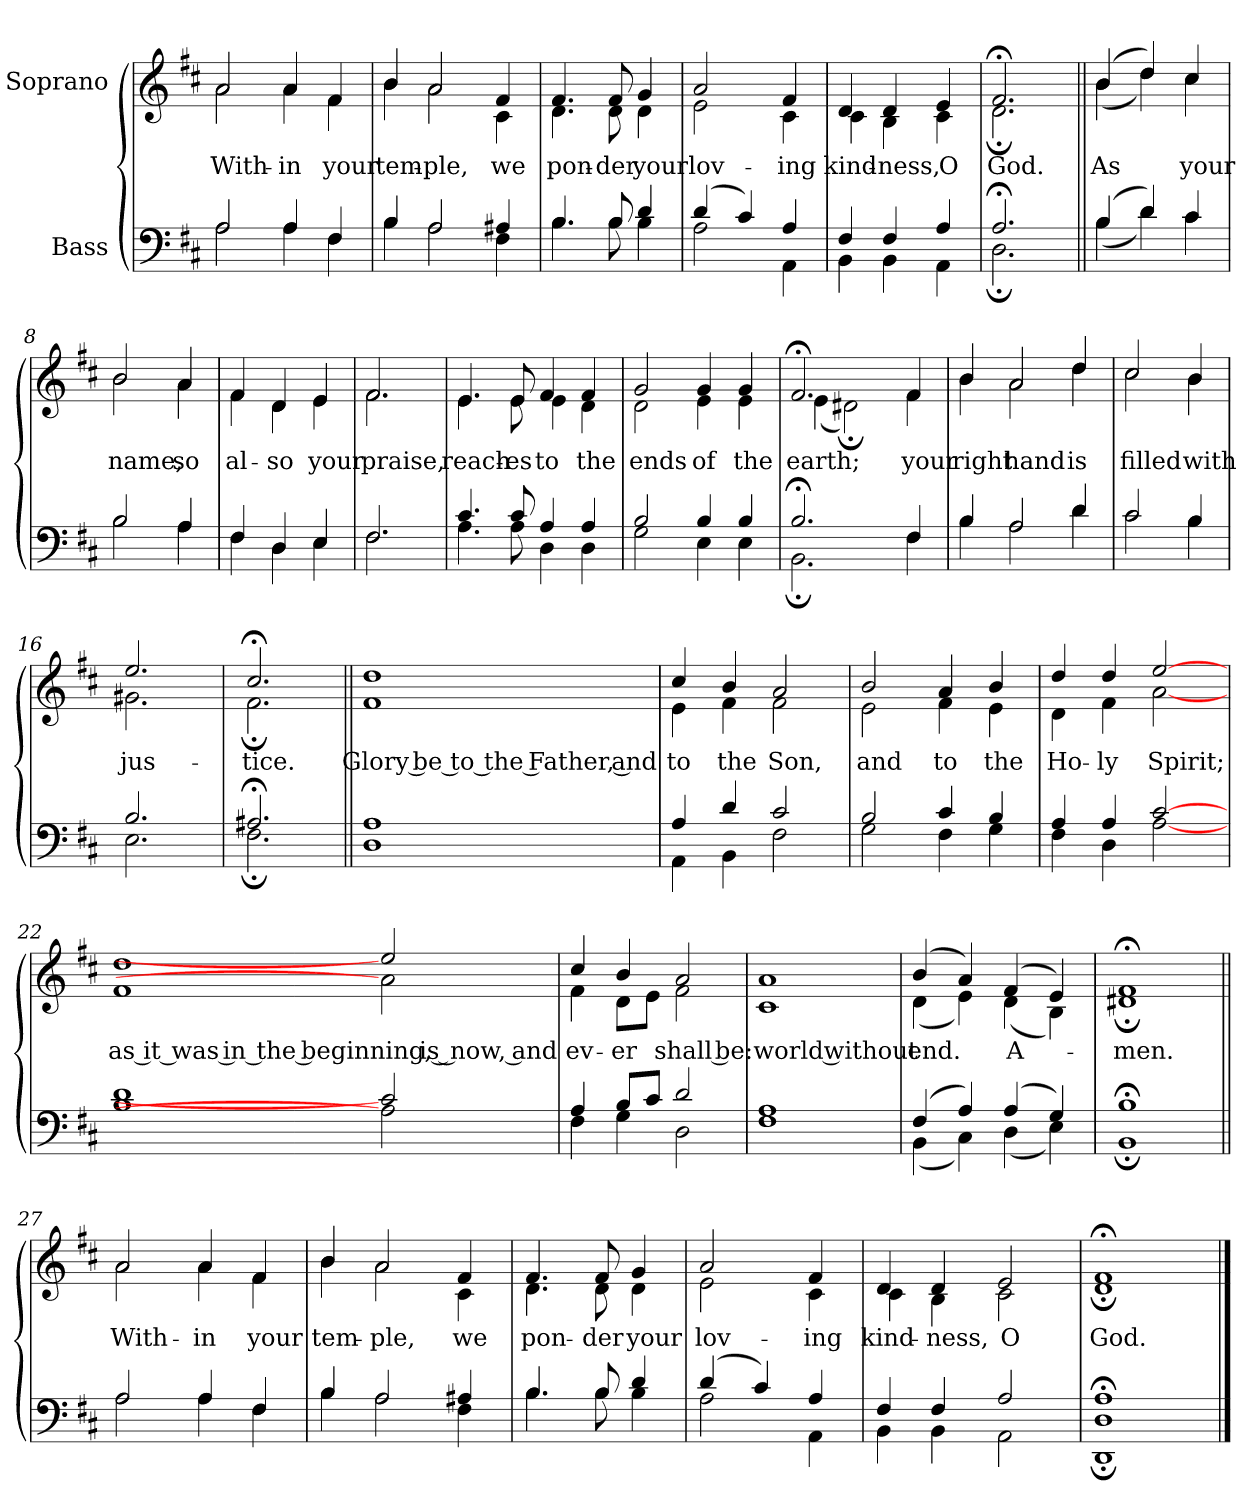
**kern	**kern	**text
*part2	*part1	*part1
*staff2	*staff1	*staff1
*I"Bass	*I"Soprano	*
*clefF4	*clefG2	*
*k[f#c#]	*k[f#c#]	*
*D:	*D:	*
=1	=1	=1
*^	*	*
!	!	!LO:TX:a:B:t=Moderato	!
!	!	!	!LO:LY:b
*	*	*^	*
2A/	2A\	2a/	2a\	With-
!	!	!	!	!LO:LY:b
4A/	4A\	4a/	4a\	-in
!	!	!	!	!LO:LY:b
4F#/	4F#\	4f#/	4f#\	your
=2	=2	=2	=2	=2
!	!	!	!	!LO:LY:b
4B/	4B\	4b/	4b\	tem-
!	!	!	!	!LO:LY:b
2A/	2A\	2a/	2a\	-ple,
!	!	!	!	!LO:LY:b
4A#X/	4F#\	4f#/	4c#\	we
=3	=3	=3	=3	=3
!	!	!	!	!LO:LY:b
4.B/	4.B\	4.f#/	4.d\	pon-
!	!	!	!	!LO:LY:b
8B/	8B\	8f#/	8d\	-der
!	!	!	!	!LO:LY:b
4d/	4B\	4g/	4d\	your
=4	=4	=4	=4	=4
!	!	!	!	!LO:LY:b
(>4d/	2A\	2a/	2e\	lov-
4c#/)	.	.	.	.
!	!	!	!	!LO:LY:b
4A/	4AA\	4f#/	4c#\	-ing
=5	=5	=5	=5	=5
!	!	!	!	!LO:LY:b
4F#/	4BB\	4d/	4c#\	kind-
!	!	!	!	!LO:LY:b
4F#/	4BB\	4d/	4B\	-ness,
!	!	!	!	!LO:LY:b
4A/	4AA\	4e/	4c#\	O
=6	=6	=6	=6	=6
!	!	!	!	!LO:LY:b
2.A;</	2.D;\	2.f#;</	2.d;\	God.
=7||	=7||	=7||	=7||	=7||
!	!	!	!	!LO:LY:b
(>4B/	(<4B\	(>4b/	(<4b\	As
4d/)	4d\)	4dd/)	4dd\)	.
!	!	!	!	!LO:LY:b
4c#/	4c#\	4cc#/	4cc#\	your
=8	=8	=8	=8	=8
!	!	!	!	!LO:LY:b
2B/	2B\	2b/	2b\	name,
!	!	!	!	!LO:LY:b
4A/	4A\	4a/	4a\	so
!!LO:LB:g=z	!!
=9	=9	=9	=9	=9
!	!	!	!	!LO:LY:b
4F#/	4F#\	4f#/	4f#\	al-
!	!	!	!	!LO:LY:b
4D/	4D\	4d/	4d\	-so
!	!	!	!	!LO:LY:b
4E/	4E\	4e/	4e\	your
=10	=10	=10	=10	=10
!	!	!	!	!LO:LY:b
2.F#/	2.F#\	2.f#/	2.f#\	praise,
=11	=11	=11	=11	=11
!	!	!	!	!LO:LY:b
4.c#/	4.A\	4.e/	4.e\	reach-
!	!	!	!	!LO:LY:b
8c#/	8A\	8e/	8e\	-es
!	!	!	!	!LO:LY:b
4A/	4D\	4f#/	4e\	to
!	!	!	!	!LO:LY:b
4A/	4D\	4f#/	4d\	the
=12	=12	=12	=12	=12
!	!	!	!	!LO:LY:b
2B/	2G\	2g/	2d\	ends
!	!	!	!	!LO:LY:b
4B/	4E\	4g/	4e\	of
!	!	!	!	!LO:LY:b
4B/	4E\	4g/	4e\	the
=13	=13	=13	=13	=13
!	!	!	!	!LO:LY:b
2.B;</	2.BB;\	2.f#;</	(<4e\	earth;
.	.	.	2d#X;\)	.
!	!	!	!	!LO:LY:b
4F#/	4F#\	4f#/	4f#\	your
=14	=14	=14	=14	=14
!	!	!	!	!LO:LY:b
4B/	4B\	4b/	4b\	right
!	!	!	!	!LO:LY:b
2A/	2A\	2a/	2a\	hand
!	!	!	!	!LO:LY:b
4d/	4d\	4dd/	4dd\	is
=15	=15	=15	=15	=15
!	!	!	!	!LO:LY:b
2c#/	2c#\	2cc#/	2cc#\	filled
!	!	!	!	!LO:LY:b
4B/	4B\	4b/	4b\	with
=16	=16	=16	=16	=16
!	!	!	!	!LO:LY:b
2.B/	2.E\	2.ee/	2.g#X\	jus-
=17	=17	=17	=17	=17
!	!	!	!	!LO:LY:b
2.A#X;</	2.F#;\	2.cc#;</	2.f#;\	-tice.
!!LO:LB:g=z	!!
=18||	=18||	=18||	=18||	=18||
!	!	!	!	!LO:LY:b
1A	1D	1dd	1f#	Glory be to the Father, and
=19	=19	=19	=19	=19
!	!	!	!	!LO:LY:b
4A/	4AA\	4cc#/	4e\	to
!	!	!	!	!LO:LY:b
4d/	4BB\	4b/	4f#\	the
!	!	!	!	!LO:LY:b
2c#/	2F#\	2a/	2f#\	Son,
=20	=20	=20	=20	=20
!	!	!	!	!LO:LY:b
2B/	2G\	2b/	2e\	and
!	!	!	!	!LO:LY:b
4c#/	4F#\	4a/	4f#\	to
!	!	!	!	!LO:LY:b
4B/	4G\	4b/	4e\	the
=21	=21	=21	=21	=21
!	!	!	!	!LO:LY:b
4A/	4F#\	4dd/	4d\	Ho-
!	!	!	!	!LO:LY:b
4A/	4D\	4dd/	4f#\	-ly
!	!	!	!	!LO:LY:b
[2c#	[2A	[2ee	[2a	Spirit;
!!LO:LB:g=z	!!
=22	=22	=22	=22	=22
!	!	!	!	!LO:LY:b
1d	1B	1dd	1f#	as it was in the beginning, is now, and
2c#]	2A]	2ee]	2a]	.
=23	=23	=23	=23	=23
!	!	!	!	!LO:LY:b
4A/	4F#\	4cc#/	4f#\	ev-
!	!	!	!	!LO:LY:b
8B/L	4G\	4b/	8d\L	-er
8c#/J	.	.	8e\J	.
!	!	!	!	!LO:LY:b
2d/	2D\	2a/	2f#\	shall be:
=24	=24	=24	=24	=24
!	!	!	!	!LO:LY:b
1A	1F#	1a	1c#	world without
=25	=25	=25	=25	=25
!	!	!	!	!LO:LY:b
(>4F#/	(<4BB\	(>4b/	(<4d\	end.
4A/)	4C#\)	4a/)	4e\)	.
!	!	!	!	!LO:LY:b
(>4A/	(<4D\	(>4f#/	(<4d\	A-
4G/)	4E\)	4e/)	4B\)	.
=26	=26	=26	=26	=26
!	!	!	!	!LO:LY:b
1B;<	1BB;	1f#;<	1d#X;	-men.
!!LO:LB:g=z	!!
=27||	=27||	=27||	=27||	=27||
!	!	!	!	!LO:LY:b
2A/	2A\	2a/	2a\	With-
!	!	!	!	!LO:LY:b
4A/	4A\	4a/	4a\	-in
!	!	!	!	!LO:LY:b
4F#/	4F#\	4f#/	4f#\	your
=28	=28	=28	=28	=28
!	!	!	!	!LO:LY:b
4B/	4B\	4b/	4b\	tem-
!	!	!	!	!LO:LY:b
2A/	2A\	2a/	2a\	-ple,
!	!	!	!	!LO:LY:b
4A#X/	4F#\	4f#/	4c#\	we
=29	=29	=29	=29	=29
!	!	!	!	!LO:LY:b
4.B/	4.B\	4.f#/	4.d\	pon-
!	!	!	!	!LO:LY:b
8B/	8B\	8f#/	8d\	-der
!	!	!	!	!LO:LY:b
4d/	4B\	4g/	4d\	your
=30	=30	=30	=30	=30
!	!	!	!	!LO:LY:b
(>4d/	2A\	2a/	2e\	lov-
4c#/)	.	.	.	.
!	!	!	!	!LO:LY:b
4A/	4AA\	4f#/	4c#\	-ing
=31	=31	=31	=31	=31
!	!	!	!	!LO:LY:b
4F#/	4BB\	4d/	4c#\	kind-
!	!	!	!	!LO:LY:b
4F#/	4BB\	4d/	4B\	-ness,
!	!	!	!	!LO:LY:b
2A/	2AA\	2e/	2c#\	O
=32	=32	=32	=32	=32
!	!	!	!	!LO:LY:b
1A;<	1DD; 1D;	1f#;<	1d;	God.
*v	*v	*	*	*
*	*v	*v	*
==	==	==
*-	*-	*-
